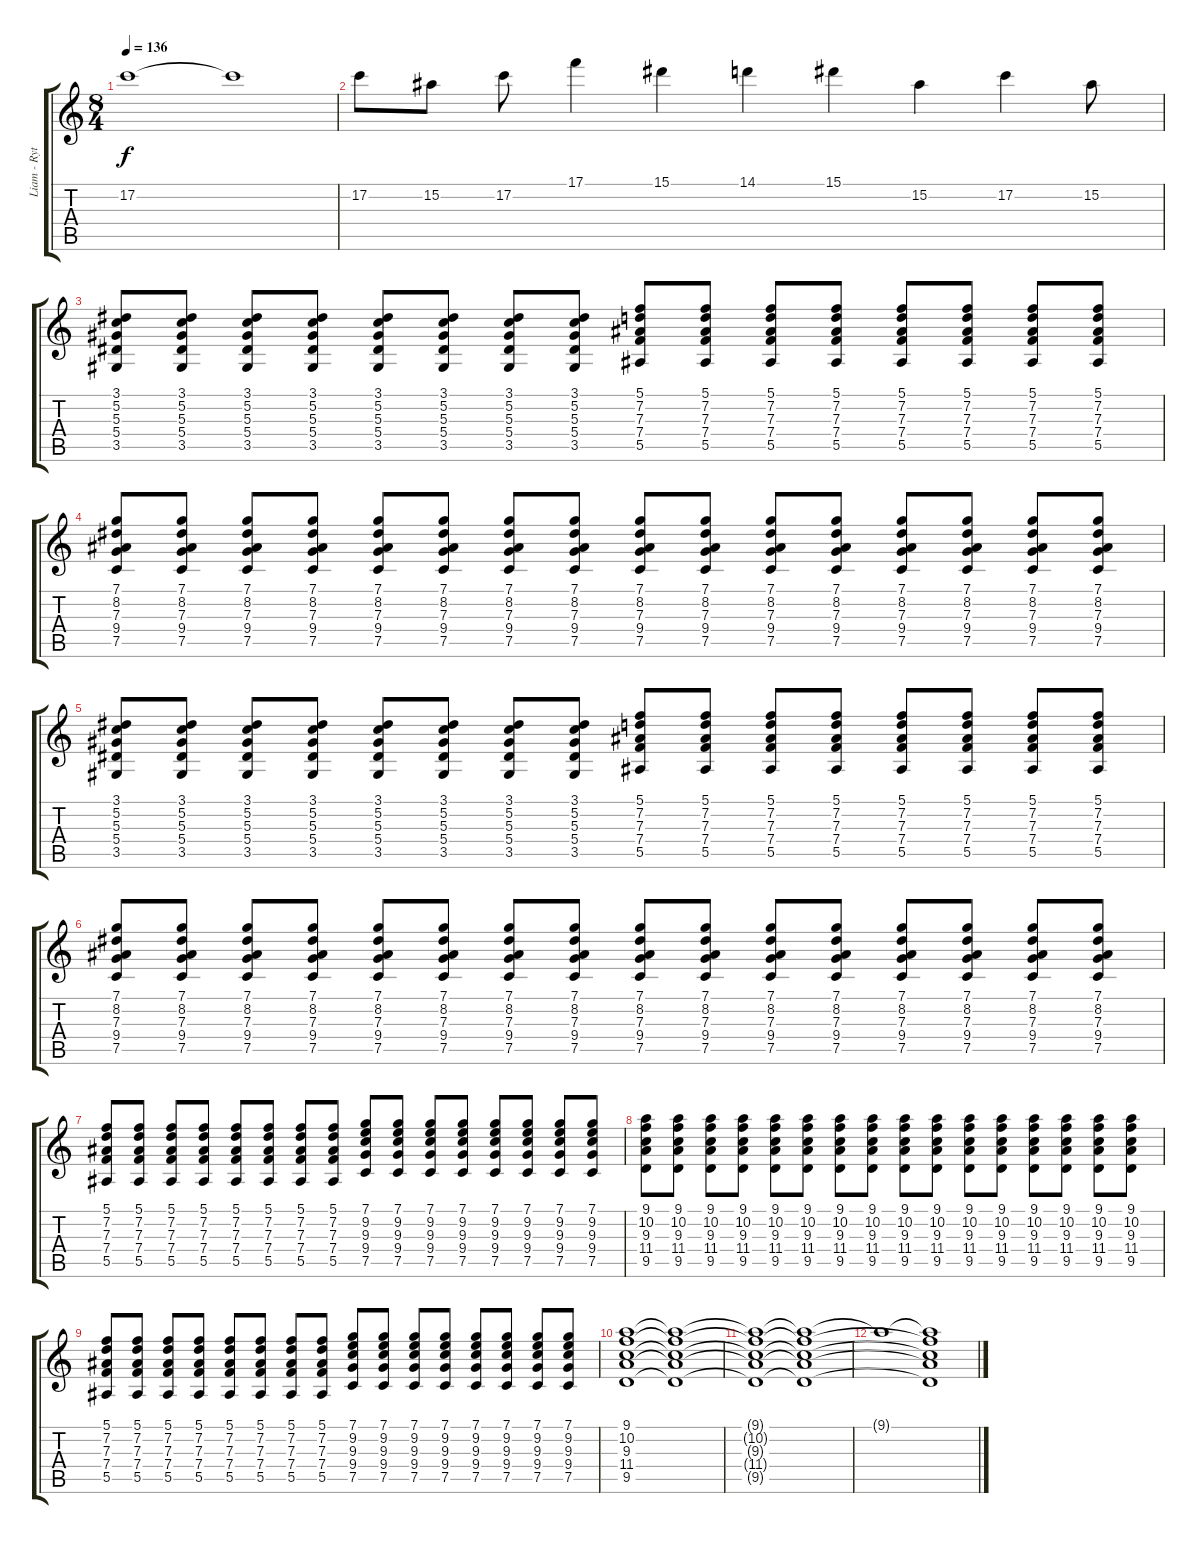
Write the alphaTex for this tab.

\track ("Liam - Rythm Guitar" "Liam - Ryt") {instrument distortionguitar}
\staff {score tabs}
\tuning (C4 G3 Eb3 Bb2 F2 C2) {hide}
\ts (8 4)
\tempo 136
\clef g2
\ks c
17.2.1{dy f} 17.2{t}.1 |
17.2.8 15.2.8 17.2.8 17.1.4 15.1.4 14.1.4 15.1.4 15.2.4 17.2.4 15.2.8 |
(3.1 5.2 5.3 5.4 3.5).8 (3.1 5.2 5.3 5.4 3.5).8 (3.1 5.2 5.3 5.4 3.5).8 (3.1 5.2 5.3 5.4 3.5).8 (3.1 5.2 5.3 5.4 3.5).8 (3.1 5.2 5.3 5.4 3.5).8 (3.1 5.2 5.3 5.4 3.5).8 (3.1 5.2 5.3 5.4 3.5).8 (5.1 7.2 7.3 7.4 5.5).8 (5.1 7.2 7.3 7.4 5.5).8 (5.1 7.2 7.3 7.4 5.5).8 (5.1 7.2 7.3 7.4 5.5).8 (5.1 7.2 7.3 7.4 5.5).8 (5.1 7.2 7.3 7.4 5.5).8 (5.1 7.2 7.3 7.4 5.5).8 (5.1 7.2 7.3 7.4 5.5).8 |
(7.1 8.2 7.3 9.4 7.5).8 (7.1 8.2 7.3 9.4 7.5).8 (7.1 8.2 7.3 9.4 7.5).8 (7.1 8.2 7.3 9.4 7.5).8 (7.1 8.2 7.3 9.4 7.5).8 (7.1 8.2 7.3 9.4 7.5).8 (7.1 8.2 7.3 9.4 7.5).8 (7.1 8.2 7.3 9.4 7.5).8 (7.1 8.2 7.3 9.4 7.5).8 (7.1 8.2 7.3 9.4 7.5).8 (7.1 8.2 7.3 9.4 7.5).8 (7.1 8.2 7.3 9.4 7.5).8 (7.1 8.2 7.3 9.4 7.5).8 (7.1 8.2 7.3 9.4 7.5).8 (7.1 8.2 7.3 9.4 7.5).8 (7.1 8.2 7.3 9.4 7.5).8 |
(3.1 5.2 5.3 5.4 3.5).8 (3.1 5.2 5.3 5.4 3.5).8 (3.1 5.2 5.3 5.4 3.5).8 (3.1 5.2 5.3 5.4 3.5).8 (3.1 5.2 5.3 5.4 3.5).8 (3.1 5.2 5.3 5.4 3.5).8 (3.1 5.2 5.3 5.4 3.5).8 (3.1 5.2 5.3 5.4 3.5).8 (5.1 7.2 7.3 7.4 5.5).8 (5.1 7.2 7.3 7.4 5.5).8 (5.1 7.2 7.3 7.4 5.5).8 (5.1 7.2 7.3 7.4 5.5).8 (5.1 7.2 7.3 7.4 5.5).8 (5.1 7.2 7.3 7.4 5.5).8 (5.1 7.2 7.3 7.4 5.5).8 (5.1 7.2 7.3 7.4 5.5).8 |
(7.1 8.2 7.3 9.4 7.5).8 (7.1 8.2 7.3 9.4 7.5).8 (7.1 8.2 7.3 9.4 7.5).8 (7.1 8.2 7.3 9.4 7.5).8 (7.1 8.2 7.3 9.4 7.5).8 (7.1 8.2 7.3 9.4 7.5).8 (7.1 8.2 7.3 9.4 7.5).8 (7.1 8.2 7.3 9.4 7.5).8 (7.1 8.2 7.3 9.4 7.5).8 (7.1 8.2 7.3 9.4 7.5).8 (7.1 8.2 7.3 9.4 7.5).8 (7.1 8.2 7.3 9.4 7.5).8 (7.1 8.2 7.3 9.4 7.5).8 (7.1 8.2 7.3 9.4 7.5).8 (7.1 8.2 7.3 9.4 7.5).8 (7.1 8.2 7.3 9.4 7.5).8 |
(5.1 7.2 7.3 7.4 5.5).8 (5.1 7.2 7.3 7.4 5.5).8 (5.1 7.2 7.3 7.4 5.5).8 (5.1 7.2 7.3 7.4 5.5).8 (5.1 7.2 7.3 7.4 5.5).8 (5.1 7.2 7.3 7.4 5.5).8 (5.1 7.2 7.3 7.4 5.5).8 (5.1 7.2 7.3 7.4 5.5).8 (7.1 9.2 9.3 9.4 7.5).8 (7.1 9.2 9.3 9.4 7.5).8 (7.1 9.2 9.3 9.4 7.5).8 (7.1 9.2 9.3 9.4 7.5).8 (7.1 9.2 9.3 9.4 7.5).8 (7.1 9.2 9.3 9.4 7.5).8 (7.1 9.2 9.3 9.4 7.5).8 (7.1 9.2 9.3 9.4 7.5).8 |
(9.1 10.2 9.3 11.4 9.5).8 (9.1 10.2 9.3 11.4 9.5).8 (9.1 10.2 9.3 11.4 9.5).8 (9.1 10.2 9.3 11.4 9.5).8 (9.1 10.2 9.3 11.4 9.5).8 (9.1 10.2 9.3 11.4 9.5).8 (9.1 10.2 9.3 11.4 9.5).8 (9.1 10.2 9.3 11.4 9.5).8 (9.1 10.2 9.3 11.4 9.5).8 (9.1 10.2 9.3 11.4 9.5).8 (9.1 10.2 9.3 11.4 9.5).8 (9.1 10.2 9.3 11.4 9.5).8 (9.1 10.2 9.3 11.4 9.5).8 (9.1 10.2 9.3 11.4 9.5).8 (9.1 10.2 9.3 11.4 9.5).8 (9.1 10.2 9.3 11.4 9.5).8 |
(5.1 7.2 7.3 7.4 5.5).8 (5.1 7.2 7.3 7.4 5.5).8 (5.1 7.2 7.3 7.4 5.5).8 (5.1 7.2 7.3 7.4 5.5).8 (5.1 7.2 7.3 7.4 5.5).8 (5.1 7.2 7.3 7.4 5.5).8 (5.1 7.2 7.3 7.4 5.5).8 (5.1 7.2 7.3 7.4 5.5).8 (7.1 9.2 9.3 9.4 7.5).8 (7.1 9.2 9.3 9.4 7.5).8 (7.1 9.2 9.3 9.4 7.5).8 (7.1 9.2 9.3 9.4 7.5).8 (7.1 9.2 9.3 9.4 7.5).8 (7.1 9.2 9.3 9.4 7.5).8 (7.1 9.2 9.3 9.4 7.5).8 (7.1 9.2 9.3 9.4 7.5).8 |
(9.1 10.2 9.3 11.4 9.5).1 (9.1{t} 10.2{t} 9.3{t} 11.4{t} 9.5{t}).1 |
(9.1{t} 10.2{t} 9.3{t} 11.4{t} 9.5{t}).1 (9.1{t} 10.2{t} 9.3{t} 11.4{t} 9.5{t}).1 |
9.1{t}.1{volume 0} (9.1{t} 10.2{t} 9.3{t} 11.4{t} 9.5{t}).1
